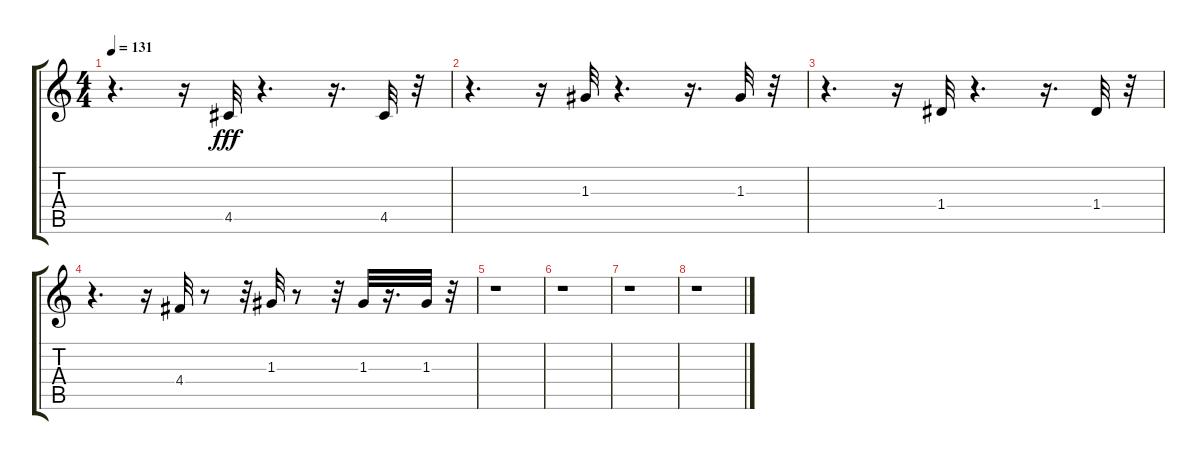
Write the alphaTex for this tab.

\track "" {instrument slapbass1}
\staff {score tabs}
\tuning (E4 B3 G3 D3 A2 E2) {hide}
\ts (4 4)
\tempo 131
\clef g2
\ks c
r.4{d dy fff} r.16 4.5.32 r.4{d} r.16{d} 4.5.32 r.32 |
r.4{d} r.16 1.3.32 r.4{d} r.16{d} 1.3.32 r.32 |
r.4{d} r.16 1.4.32 r.4{d} r.16{d} 1.4.32 r.32 |
r.4{d} r.16 4.4.32 r.8 r.32 1.3.32 r.8 r.32 1.3.32 r.16{d} 1.3.32 r.32 |
r.1 |
r.1 |
r.1 |
r.1
